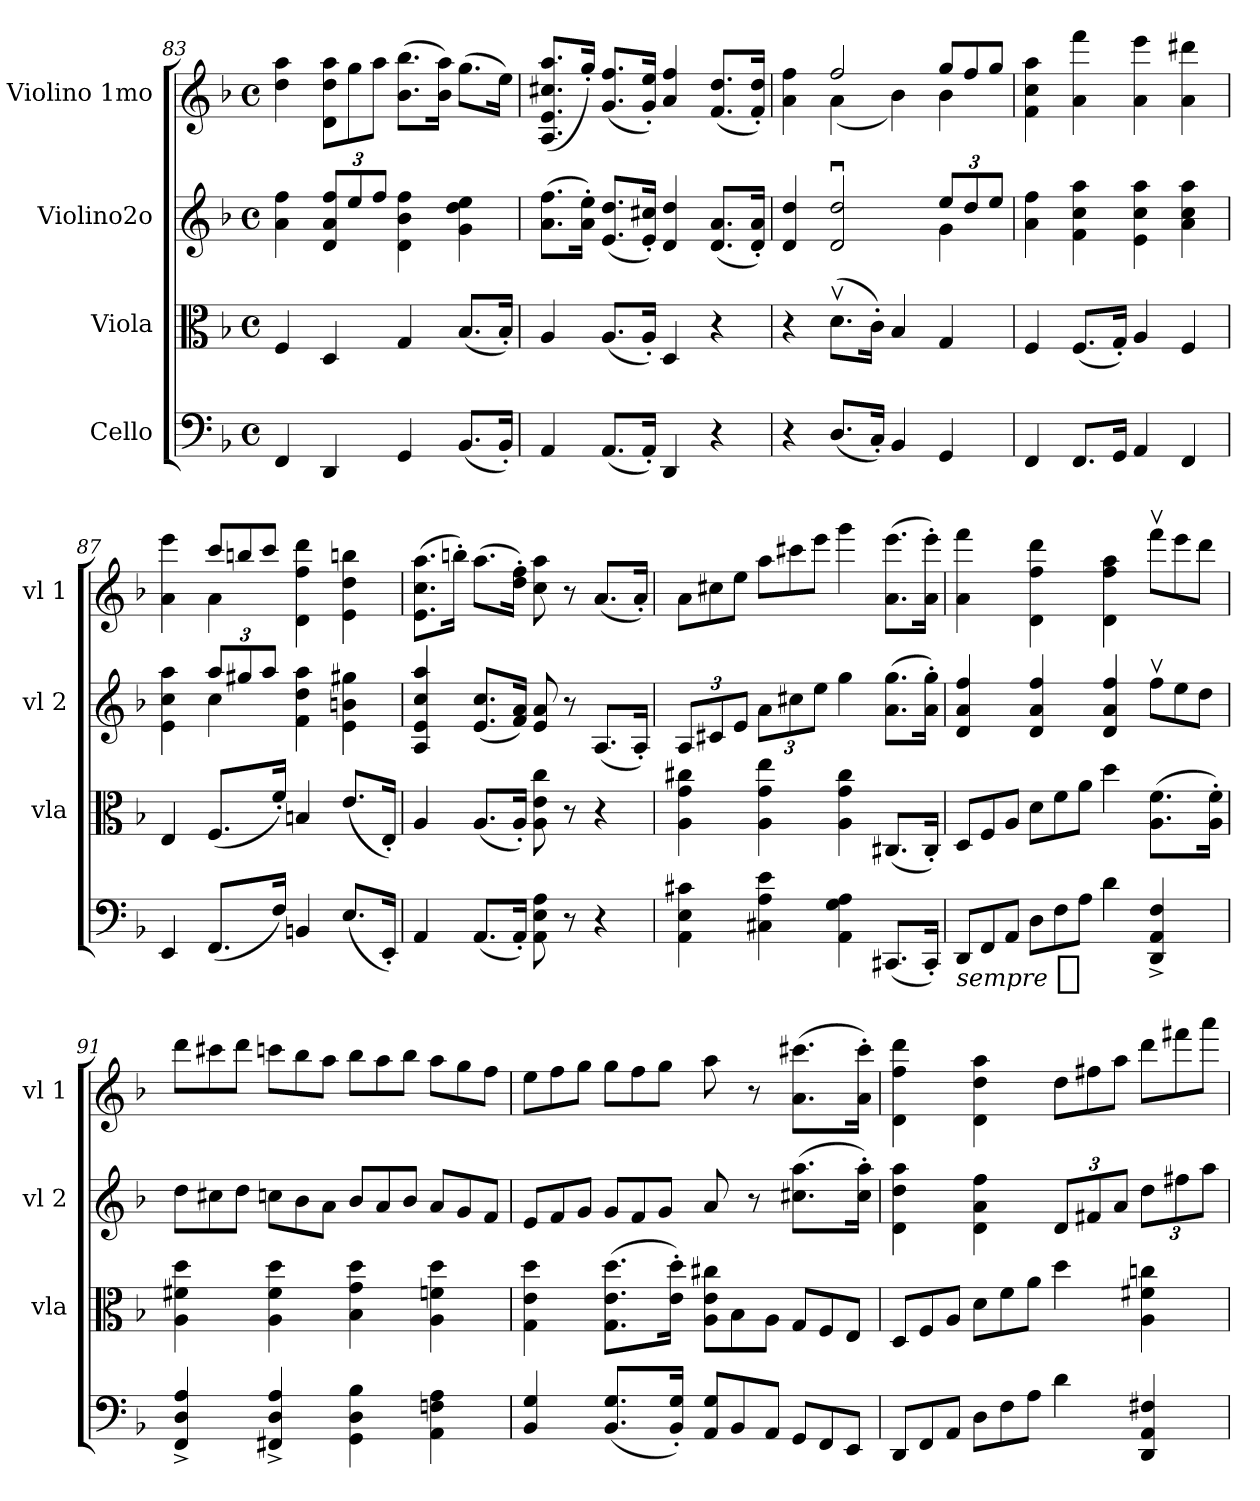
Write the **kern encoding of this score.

**kern	**dynam	**kern	**kern	**kern
*part4	*part4	*part3	*part2	*part1
*staff4	*staff4	*staff3	*staff2	*staff1
*I"Cello	*	*I"Viola	*I"Violino2o	*I"Violino 1mo
*	*	*I'vla	*I'vl 2	*I'vl 1
*clefF4	*	*clefC3	*clefG2	*clefG2
*k[b-]	*	*k[b-]	*k[b-]	*k[b-]
*M4/4	*	*M4/4	*M4/4	*M4/4
*met(c)	*	*met(c)	*met(c)	*met(c)
=83	=83	=83	=83	=83
4FF/	.	4F/	4a\ 4ff\	4dd\ 4aa\
*	*	*	*	*Xtuplet
4DD/	.	4D/	12d/ 12a/ 12ff/L	12d\ 12dd\ 12aa\L
.	.	.	12ee/	12gg\
.	.	.	12ff/J	12aa\J
4GG/	.	4G/	4d\ 4b-\ 4ff\	(8.b-\ 8.bb-\L
.	.	.	.	16b-\ 16aa\Jk)
(8.BB-/L	.	(8.B-/L	4g\ 4dd\ 4ee\	(8.gg\L
16BB-'/Jk)	.	16B-'/Jk)	.	16ee\Jk)
=84	=84	=84	=84	=84
4AA/	.	4A/	(8.a\ 8.ff\L	(8.A/ 8.e/ 8.cc#X/ 8.aa/L
.	.	.	16a'\ 16ee'\Jk)	16gg'/Jk)
(8.AA/L	.	(8.A/L	(8.e/ 8.dd/L	(8.g/ 8.ff/L
16AA'/Jk)	.	16A'/Jk)	16e'/ 16cc#X'/Jk)	16g'/ 16ee'/Jk)
4DD/	.	4D/	4d/ 4dd/	4a/ 4ff/
4r	.	4r	(8.d/ 8.a/L	(8.f/ 8.dd/L
.	.	.	16d'/ 16a'/Jk)	16f'/ 16dd'/Jk)
=85	=85	=85	=85	=85
*	*	*	*^	*^
4r	.	4r	4d/ 4dd/	4ryy	4a\ 4ff\	4ryy
(8.D/L	.	(8.dv\L	2du/ 2ddu/	2ryy	2ff/	(4a\
16C'/Jk)	.	16c'\Jk)	.	.	.	.
4BB-/	.	4B-/	.	.	.	4b-\)
4GG/	.	4G/	12ee/L	4g\	12gg/L	4b-\
.	.	.	12dd/	.	12ff/	.
.	.	.	12ee/J	.	12gg/J	.
*	*	*	*v	*v	*	*
*	*	*	*	*v	*v
=86	=86	=86	=86	=86
4FF/	.	4F/	4a\ 4ff\	4f\ 4cc\ 4aa\
8.FF/L	.	(8.F/L	4f\ 4cc\ 4aa\	4a\ 4fff\
16GG/Jk	.	16G'/Jk)	.	.
4AA/	.	4A/	4e\ 4cc\ 4aa\	4a\ 4eee\
4FF/	.	4F/	4a\ 4cc\ 4aa\	4a\ 4ddd#X\
=87	=87	=87	=87	=87
*	*	*	*^	*^
4EE/	.	4E/	4e\ 4cc\ 4aa\	4ryy	4a\ 4eee\	4ryy
(8.FF/L	.	(8.F/L	12aa/L	4cc\	12ccc/L	4a\
.	.	.	12gg#X/	.	12bbn/	.
.	.	.	12aa/J	.	12ccc/J	.
16F/Jk)	.	16f'/Jk)	.	.	.	.
4BBn/	.	4Bn/	4f\ 4dd\ 4aa\	4ryy	4d\ 4ff\ 4ddd\	4ryy
(8.E/L	.	(8.e/L	4e\ 4bn\ 4gg#X\	4ryy	4e\ 4dd\ 4bbn\	4ryy
16EE'/Jk)	.	16E'/Jk)	.	.	.	.
*	*	*	*v	*v	*	*
*	*	*	*	*v	*v
=88	=88	=88	=88	=88
4AA/	.	4A/	4A/ 4e/ 4cc/ 4aa/	(8.e\ 8.cc\ 8.aa\L
.	.	.	.	16bbn'\Jk)
(8.AA/L	.	(8.A/L	(8.e/ 8.cc/L	(8.aa\L
16AA'/Jk)	.	16A'/Jk)	16f/ 16a/Jk)	16dd'\ 16ff'\Jk)
8AA\ 8E\ 8A\	.	8A\ 8e\ 8cc\	8e/ 8a/	8cc\ 8aa\
8r	.	8r	8r	8r
4r	.	4r	(8.A/L	(8.a/L
.	.	.	16A'/Jk)	16a'/Jk)
=89	=89	=89	=89	=89
4AA\ 4E\ 4c#X\	.	4A\ 4g\ 4cc#X\	12A/L	12a\L
.	.	.	12c#X/	12cc#X\
.	.	.	12e/J	12ee\J
4C#X\ 4A\ 4e\	.	4A\ 4g\ 4ee\	12a\L	12aa\L
.	.	.	12cc#X\	12ccc#X\
.	.	.	12ee\J	12eee\J
4AA\ 4G\ 4A\	.	4A\ 4g\ 4cc#\	4gg\	4ggg\
(8.CC#X/L	.	(8.C#X/L	(8.a\ 8.gg\L	(8.a\ 8.eee\L
16CC#'/Jk)	.	16C#'/Jk)	16a'\ 16gg'\Jk)	16a'\ 16eee'\Jk)
=90	=90	=90	=90	=90
*Xtuplet	*	*Xtuplet	*	*
!	!LO:DY:t=sempre %s	!	!	!
12DD/L	ff	12D/L	4d/ 4a/ 4ff/	4a\ 4fff\
12FF/	.	12F/	.	.
12AA/J	.	12A/J	.	.
12D\L	.	12d\L	4d/ 4a/ 4ff/	4d\ 4ff\ 4ddd\
12F\	.	12f\	.	.
12A\J	.	12a\J	.	.
4d\	.	4dd\	4d/ 4a/ 4ff/	4d\ 4ff\ 4aa\
*	*	*	*Xtuplet	*
4DD^>/ 4AA^>/ 4F^>/	.	(8.A\ 8.f\L	12ffv\L	12fffv\L
.	.	.	12ee\	12eee\
.	.	.	12dd\J	12ddd\J
.	.	16A'\ 16f'\Jk)	.	.
=91	=91	=91	=91	=91
4FF^>/ 4D^>/ 4A^>/	.	4A\ 4f#X\ 4dd\	12dd\L	12ddd\L
.	.	.	12cc#X\	12ccc#X\
.	.	.	12dd\J	12ddd\J
4FF#X^>/ 4D^>/ 4A^>/	.	4A\ 4f#\ 4dd\	12ccn\L	12cccn\L
.	.	.	12b-\	12bb-\
.	.	.	12a\J	12aa\J
4GG\ 4D\ 4B-\	.	4B-\ 4g\ 4dd\	12b-/L	12bb-\L
.	.	.	12a/	12aa\
.	.	.	12b-/J	12bb-\J
4AA\ 4Fn\ 4A\	.	4A\ 4fn\ 4dd\	12a/L	12aa\L
.	.	.	12g/	12gg\
.	.	.	12f/J	12ff\J
=92	=92	=92	=92	=92
4BB-/ 4G/	.	4G\ 4e\ 4dd\	12e/L	12ee\L
.	.	.	12f/	12ff\
.	.	.	12g/J	12gg\J
(8.BB-/ 8.G/L	.	(8.G\ 8.e\ 8.dd\L	12g/L	12gg\L
.	.	.	12f/	12ff\
.	.	.	12g/J	12gg\J
16BB-'/ 16G'/Jk)	.	16e'\ 16dd'\Jk)	.	.
12AA/ 12G/L	.	12A\ 12e\ 12cc#X\L	8a/	8aa\
12BB-/	.	12B-\	.	.
.	.	.	8r	8r
12AA/J	.	12A\J	.	.
12GG/L	.	12G/L	(8.cc#X\ 8.aa\L	(8.a\ 8.ccc#X\L
12FF/	.	12F/	.	.
12EE/J	.	12E/J	.	.
.	.	.	16cc#'\ 16aa'\Jk)	16a'\ 16ccc#'\Jk)
=93	=93	=93	=93	=93
12DD/L	.	12D/L	4d\ 4dd\ 4aa\	4d\ 4ff\ 4ddd\
12FF/	.	12F/	.	.
12AA/J	.	12A/J	.	.
12D\L	.	12d\L	4d\ 4a\ 4ff\	4d\ 4dd\ 4aa\
12F\	.	12f\	.	.
12A\J	.	12a\J	.	.
*	*	*	*tuplet	*
4d\	.	4dd\	12d/L	12dd\L
.	.	.	12f#X/	12ff#X\
.	.	.	12a/J	12aa\J
4DD/ 4AA/ 4F#X/	.	4A\ 4f#X\ 4ccn\	12dd\L	12ddd\L
.	.	.	12ff#X\	12fff#X\
.	.	.	12aa\J	12aaa\J
=	=	=	=	=
*-	*-	*-	*-	*-
